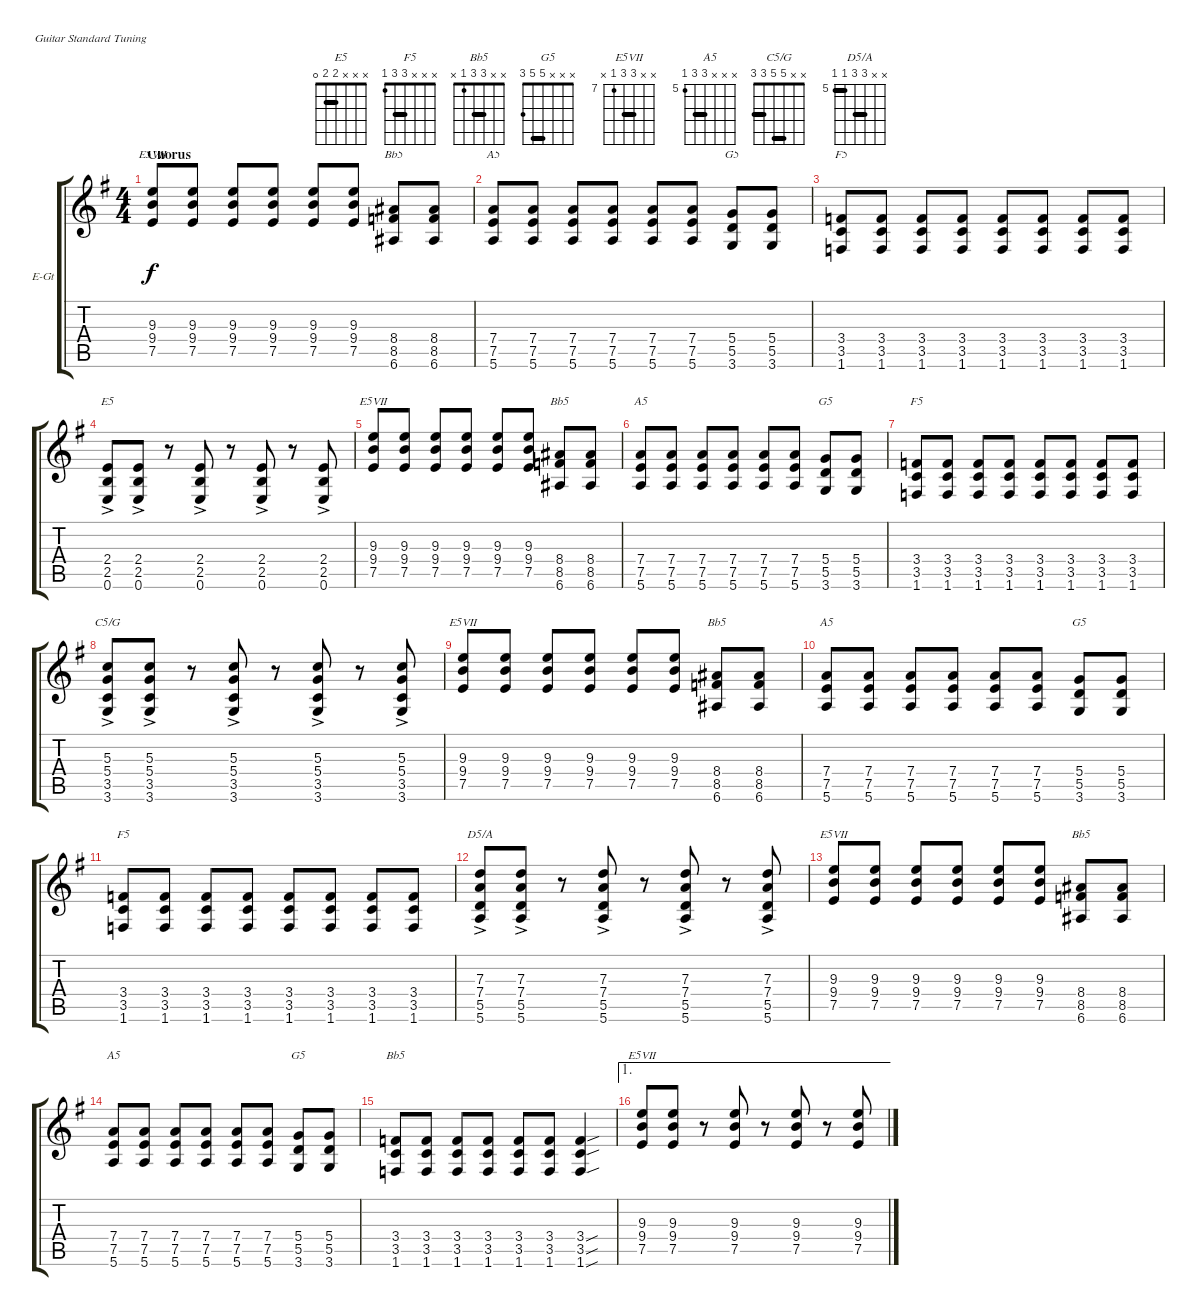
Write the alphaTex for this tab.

\defaultSystemsLayout 4
\bracketExtendMode groupsimilarinstruments
\firstSystemTrackNameOrientation horizontal
\otherSystemsTrackNameOrientation horizontal
\track ("Guitar 3" "E-Gt") {instrument distortionguitar}
\staff {score tabs}
\tuning (E4 B3 G3 D3 A2 E2)
\chord ("E5" x x x 2 2 0) {barre 2}
\chord ("F5" x x x 3 3 1) {barre 3}
\chord ("Bb5" x x 3 3 1 x) {barre 3}
\chord ("G5" x x x 5 5 3) {barre 5}
\chord ("E5VII" x x 9 9 7 x) {firstfret 7 barre 9}
\chord ("A5" x x x 7 7 5) {firstfret 5 barre 7}
\chord ("C5/G" x x 5 5 3 3) {barre (3 5)}
\chord ("D5/A" x x 7 7 5 5) {firstfret 5 barre (5 7)}
\ts (4 4)
\section ("" "Chorus")
\tempo (188 hide)
\clef g2
\ks g
(7.5 9.4 9.3).8{ch "E5VII" dy f} (7.5 9.4 9.3).8 (7.5 9.4 9.3).8 (7.5 9.4 9.3).8 (7.5 9.4 9.3).8 (7.5 9.4 9.3).8 (8.4 8.5 6.6).8{ch "Bb5"} (8.4 8.5 6.6).8 |
(7.5 7.4 5.6).8{ch "A5"} (7.5 7.4 5.6).8 (7.5 7.4 5.6).8 (7.5 7.4 5.6).8 (7.5 7.4 5.6).8 (7.5 7.4 5.6).8 (5.5 5.4 3.6).8{ch "G5"} (5.5 5.4 3.6).8 |
(1.6 3.5 3.4).8{ch "F5"} (1.6 3.5 3.4).8 (1.6 3.5 3.4).8 (1.6 3.5 3.4).8 (1.6 3.5 3.4).8 (1.6 3.5 3.4).8 (1.6 3.5 3.4).8 (1.6 3.5 3.4).8 |
(0.6{ac} 2.5{ac} 2.4{ac}).8{ch "E5"} (0.6{ac} 2.5{ac} 2.4{ac}).8 r.8 (0.6{ac} 2.5{ac} 2.4{ac}).8 r.8 (0.6{ac} 2.5{ac} 2.4{ac}).8 r.8 (0.6{ac} 2.5{ac} 2.4{ac}).8 |
(7.5 9.4 9.3).8{ch "E5VII"} (7.5 9.4 9.3).8 (7.5 9.4 9.3).8 (7.5 9.4 9.3).8 (7.5 9.4 9.3).8 (7.5 9.4 9.3).8 (8.4 8.5 6.6).8{ch "Bb5"} (8.4 8.5 6.6).8 |
(7.5 7.4 5.6).8{ch "A5"} (7.5 7.4 5.6).8 (7.5 7.4 5.6).8 (7.5 7.4 5.6).8 (7.5 7.4 5.6).8 (7.5 7.4 5.6).8 (5.5 5.4 3.6).8{ch "G5"} (5.5 5.4 3.6).8 |
(1.6 3.5 3.4).8{ch "F5"} (1.6 3.5 3.4).8 (1.6 3.5 3.4).8 (1.6 3.5 3.4).8 (1.6 3.5 3.4).8 (1.6 3.5 3.4).8 (1.6 3.5 3.4).8 (1.6 3.5 3.4).8 |
(3.6{ac} 3.5{ac} 5.4{ac} 5.3{ac}).8{ch "C5/G"} (3.6{ac} 3.5{ac} 5.4{ac} 5.3{ac}).8 r.8 (3.6{ac} 3.5{ac} 5.4{ac} 5.3{ac}).8 r.8 (3.6{ac} 3.5{ac} 5.4{ac} 5.3{ac}).8 r.8 (3.6{ac} 3.5{ac} 5.4{ac} 5.3{ac}).8 |
(7.5 9.4 9.3).8{ch "E5VII"} (7.5 9.4 9.3).8 (7.5 9.4 9.3).8 (7.5 9.4 9.3).8 (7.5 9.4 9.3).8 (7.5 9.4 9.3).8 (8.4 8.5 6.6).8{ch "Bb5"} (8.4 8.5 6.6).8 |
(7.5 7.4 5.6).8{ch "A5"} (7.5 7.4 5.6).8 (7.5 7.4 5.6).8 (7.5 7.4 5.6).8 (7.5 7.4 5.6).8 (7.5 7.4 5.6).8 (5.5 5.4 3.6).8{ch "G5"} (5.5 5.4 3.6).8 |
(1.6 3.5 3.4).8{ch "F5"} (1.6 3.5 3.4).8 (1.6 3.5 3.4).8 (1.6 3.5 3.4).8 (1.6 3.5 3.4).8 (1.6 3.5 3.4).8 (1.6 3.5 3.4).8 (1.6 3.5 3.4).8 |
(5.6{ac} 5.5{ac} 7.4{ac} 7.3{ac}).8{ch "D5/A"} (5.6{ac} 5.5{ac} 7.4{ac} 7.3{ac}).8 r.8 (5.6{ac} 5.5{ac} 7.4{ac} 7.3{ac}).8 r.8 (5.6{ac} 5.5{ac} 7.4{ac} 7.3{ac}).8 r.8 (5.6{ac} 5.5{ac} 7.4{ac} 7.3{ac}).8 |
(7.5 9.4 9.3).8{ch "E5VII"} (7.5 9.4 9.3).8 (7.5 9.4 9.3).8 (7.5 9.4 9.3).8 (7.5 9.4 9.3).8 (7.5 9.4 9.3).8 (8.4 8.5 6.6).8{ch "Bb5"} (8.4 8.5 6.6).8 |
(7.5 7.4 5.6).8{ch "A5"} (7.5 7.4 5.6).8 (7.5 7.4 5.6).8 (7.5 7.4 5.6).8 (7.5 7.4 5.6).8 (7.5 7.4 5.6).8 (5.5 5.4 3.6).8{ch "G5"} (5.5 5.4 3.6).8 |
(1.6 3.5 3.4).8{ch "Bb5"} (1.6 3.5 3.4).8 (1.6 3.5 3.4).8 (1.6 3.5 3.4).8 (1.6 3.5 3.4).8 (1.6 3.5 3.4).8 (1.6{sou} 3.5{sou} 3.4{sou}).4 |
\ae 1
(7.5 9.4 9.3).8{ch "E5VII"} (7.5 9.4 9.3).8 r.8 (7.5 9.4 9.3).8 r.8 (7.5 9.4 9.3).8 r.8 (7.5 9.4 9.3).8
